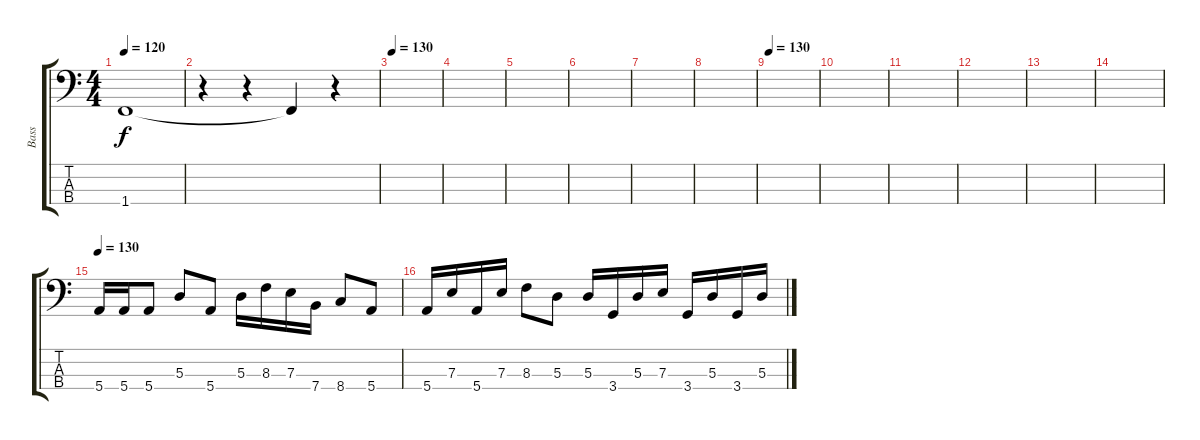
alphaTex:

\track ("Bass" "Bass") {instrument electricbassfinger}
\staff {score tabs}
\tuning (G2 D2 A1 E1) {hide}
\ts (4 4)
\tempo 120
\clef f4
\ks c
1.4{t}.1{dy f} |
r.4 r.4 1.4{t}.4 r.4 |
\tempo 130
|
|
|
|
|
|
\tempo 130
|
|
|
|
|
|
\tempo 130
5.4.16 5.4.16 5.4.8 5.3.8 5.4.8 5.3.16 8.3.16 7.3.16 7.4.16 8.4.8 5.4.8 |
5.4.16 7.3.16 5.4.16 7.3.16 8.3.8 5.3.8 5.3.16 3.4.16 5.3.16 7.3.16 3.4.16 5.3.16 3.4.16 5.3.16
